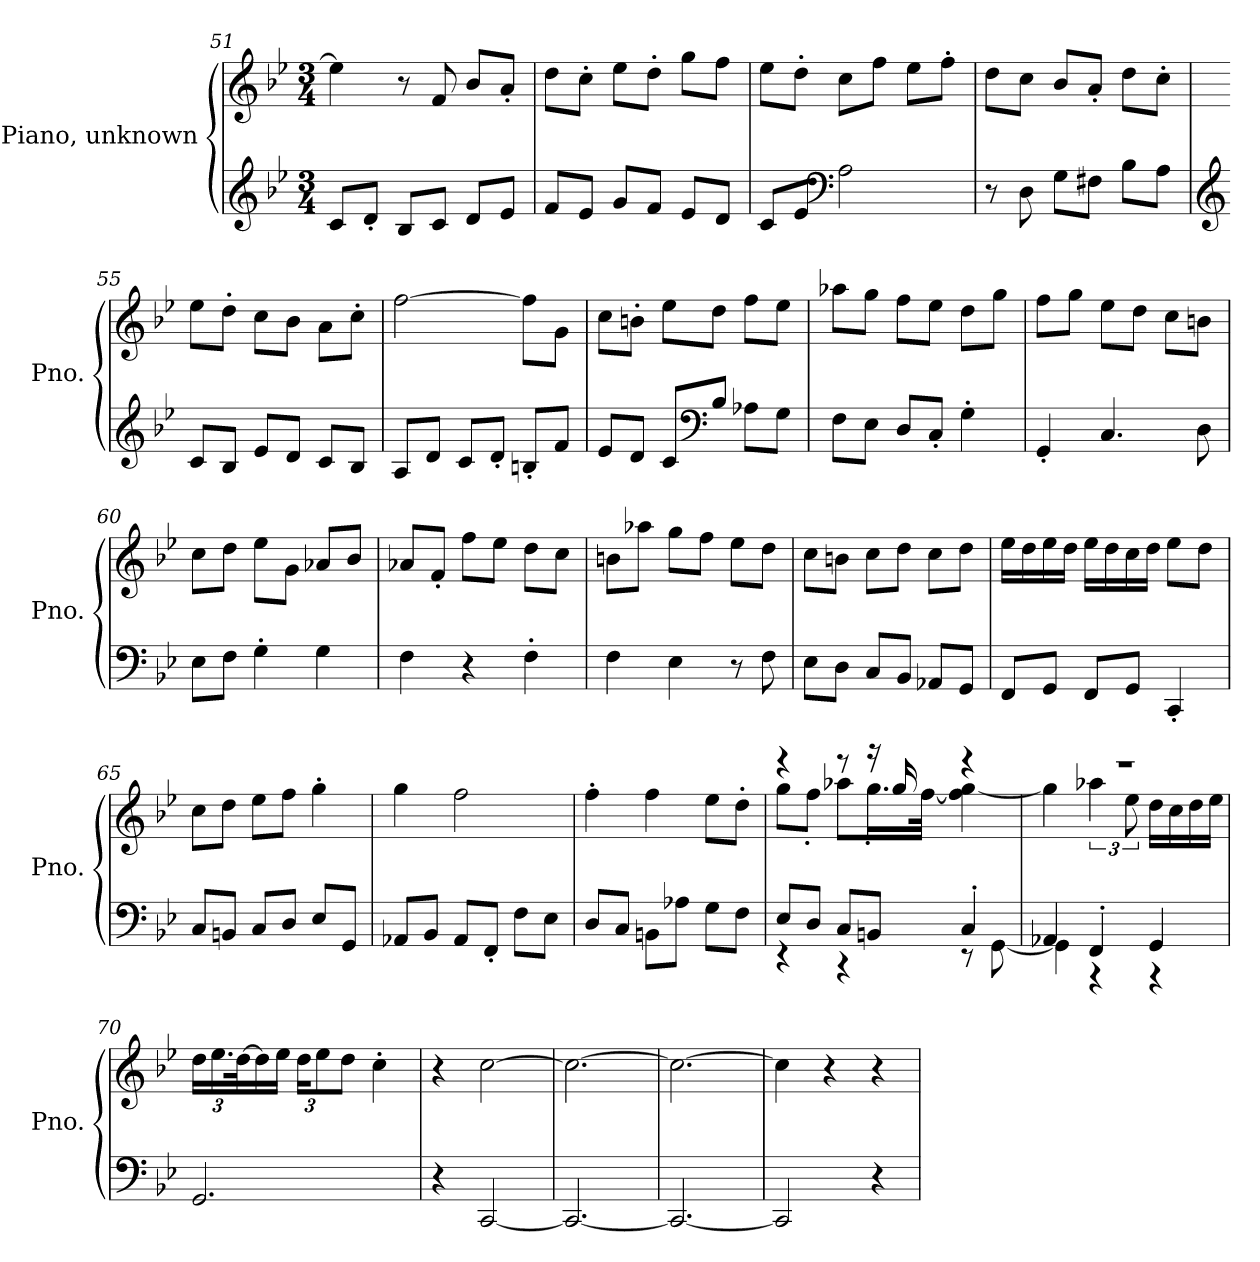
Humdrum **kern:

**kern	**kern
*part1	*part1
*staff2	*staff1
*I"Piano, unknown	*
*I'Pno.	*
*clefG2	*clefG2
*k[b-e-]	*k[b-e-]
*M3/4	*M3/4
=51	=51
8c/L	4ee-\]
8d'/J	.
8B-/L	8r
8c/J	8f/
8d/L	8b-/L
8e-/J	8a'/J
=52	=52
8f/L	8dd\L
8e-/J	8cc'\J
8g/L	8ee-\L
8f/J	8dd'\J
8e-/L	8gg\L
8d/J	8ff\J
=53	=53
8c/L	8ee-\L
8e-/J	8dd'\J
*clefF4	*
2A\	8cc\L
.	8ff\J
.	8ee-\L
.	8ff'\J
!!LO:LB:g=z
=54	=54
8r	8dd\L
8D\	8cc\J
8G\L	8b-/L
8F#X\J	8a'/J
8B-\L	8dd\L
8A\J	8cc'\J
=55	=55
*clefG2	*
8c/L	8ee-\L
8B-/J	8dd'\J
8e-/L	8cc\L
8d/J	8b-\J
8c/L	8a\L
8B-/J	8cc'\J
=56	=56
8A/L	[2ff\
8d/J	.
8c/L	.
8d'/J	.
8Bn'/L	8ff\L]
8f/J	8g\J
=57	=57
8e-/L	8cc\L
8d/J	8bn'\J
8c/L	8ee-\L
*clefF4	*
8B-/J	8dd\J
8A-X\L	8ff\L
8G\J	8ee-\J
=58	=58
8F\L	8aa-X\L
8E-\J	8gg\J
8D/L	8ff\L
8C'/J	8ee-\J
4G'\	8dd\L
.	8gg\J
!!LO:PB:g=z
=59	=59
4GG'/	8ff\L
.	8gg\J
4.C/	8ee-\L
.	8dd\J
.	8cc\L
8D\	8bn\J
=60	=60
8E-\L	8cc\L
8F\J	8dd\J
4G'\	8ee-\L
.	8g\J
4G\	8a-X/L
.	8b-/J
=61	=61
4F\	8a-X/L
.	8f'/J
4r	8ff\L
.	8ee-\J
4F'\	8dd\L
.	8cc\J
=62	=62
4F\	8bn\L
.	8aa-X\J
4E-\	8gg\L
.	8ff\J
8r	8ee-\L
8F\	8dd\J
=63	=63
8E-\L	8cc\L
8D\J	8bn\J
8C/L	8cc\L
8BB-/J	8dd\J
8AA-X/L	8cc\L
8GG/J	8dd\J
!!LO:LB:g=z
=64	=64
8FF/L	16ee-\LL
.	16dd\
8GG/J	16ee-\
.	16dd\JJ
8FF/L	16ee-\LL
.	16dd\
8GG/J	16cc\
.	16dd\JJ
4CC'/	8ee-\L
.	8dd\J
=65	=65
8C/L	8cc\L
8BBn/J	8dd\J
8C/L	8ee-\L
8D/J	8ff\J
8E-/L	4gg'\
8GG/J	.
=66	=66
8AA-X/L	4gg\
8BB-/J	.
8AA-/L	2ff\
8FF'/J	.
8F\L	.
8E-\J	.
=67	=67
8D/L	4ff'\
8C/J	.
8BBn\L	4ff\
8A-X\J	.
8G\L	8ee-\L
8F\J	8dd'\J
=68	=68
*^	*^
8E-/L	4r	4r	8gg\L
8D/J	.	.	8ff'\J
8C/L	4r	8r	8aa-X\L
8BBn/J	.	16r	16.gg'\L
.	.	16gg/	.
.	.	.	[32ff\JJk
4C'/	8r	4r	4ff\] [4gg\
.	[8GG\	.	.
!!LO:LB:g=z	!!
=69	=69	=69	=69
4AA-X/	4GG\]	2.r	4gg\]
4FF'/	4r	.	6aa-X\
.	.	.	12ee-\
4GG/	4r	.	16dd\LL
.	.	.	16cc\
.	.	.	16dd\
.	.	.	16ee-\JJ
*v	*v	*	*
*	*v	*v
=70	=70
*	*Xbrackettup
2.GG/	24dd\LL
.	24.ee-\
.	[48dd\K
.	16dd\]
.	16ee-\JJ
.	24dd\KL
.	12ee-\
.	8dd\J
.	4cc'\
=71	=71
4r	4r
[2CC/	[2cc\
=72	=72
2.CC/_	2.cc\_
=73	=73
2.CC/_	2.cc\_
=74	=74
2CC/]	4cc\]
.	4r
4r	4r
=	=
*-	*-
